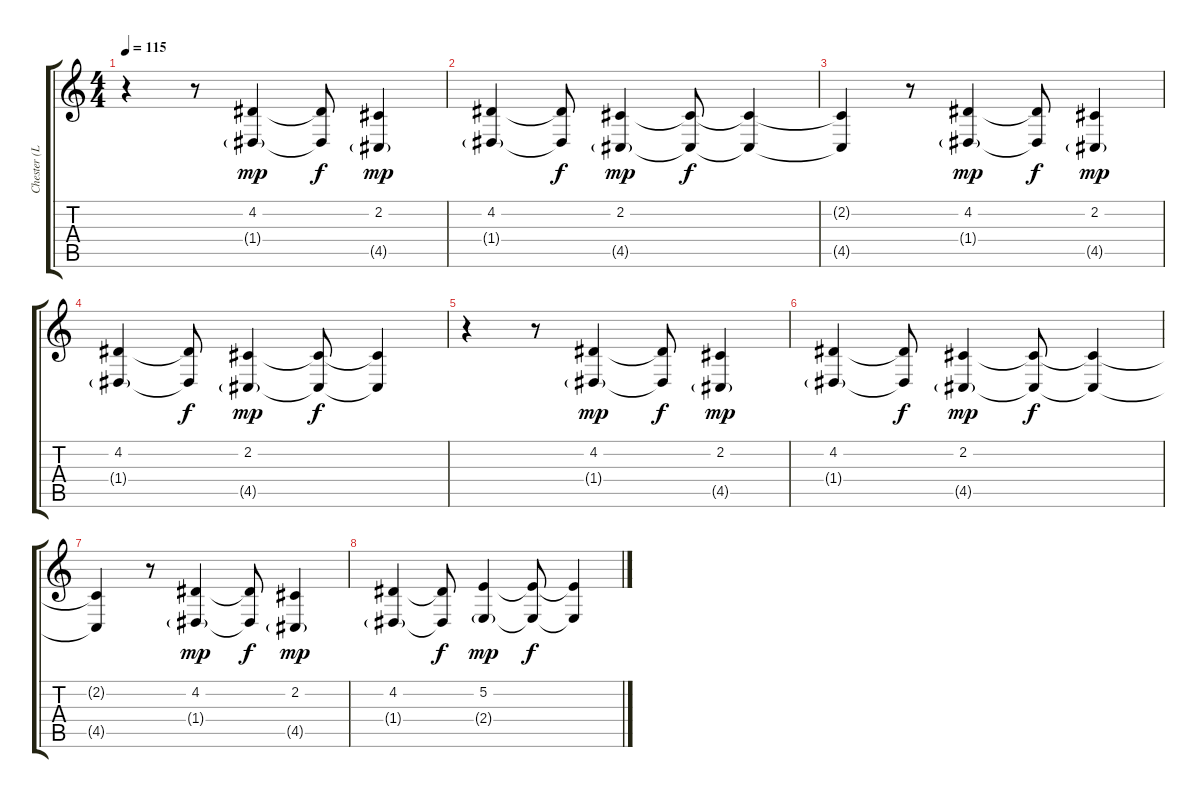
\track ("Chester (Lyrics)" "Chester (L") {instrument oboe}
\staff {score tabs}
\tuning (E4 B3 G3 D3 A2 E2) {hide}
\ts (4 4)
\tempo 115
\clef g2
\ks c
r.4{dy f volume 16 instrument oboe} r.8 (4.2 1.4{g}).4{dy mp} (4.2{t} 1.4{t}).8{dy f} (2.2 4.5{g}).4{dy mp} |
(4.2 1.4{g}).4 (4.2{t} 1.4{t}).8{dy f} (2.2 4.5{g}).4{dy mp} (2.2{t} 4.5{t}).8{dy f} (2.2{t} 4.5{t}).4 |
(2.2{t} 4.5{t}).4{volume 16 instrument oboe} r.8 (4.2 1.4{g}).4{dy mp} (4.2{t} 1.4{t}).8{dy f} (2.2 4.5{g}).4{dy mp} |
(4.2 1.4{g}).4 (4.2{t} 1.4{t}).8{dy f} (2.2 4.5{g}).4{dy mp} (2.2{t} 4.5{t}).8{dy f} (2.2{t} 4.5{t}).4 |
r.4{volume 16 instrument oboe} r.8 (4.2 1.4{g}).4{dy mp} (4.2{t} 1.4{t}).8{dy f} (2.2 4.5{g}).4{dy mp} |
(4.2 1.4{g}).4 (4.2{t} 1.4{t}).8{dy f} (2.2 4.5{g}).4{dy mp} (2.2{t} 4.5{t}).8{dy f} (2.2{t} 4.5{t}).4 |
(2.2{t} 4.5{t}).4{volume 16 instrument oboe} r.8 (4.2 1.4{g}).4{dy mp} (4.2{t} 1.4{t}).8{dy f} (2.2 4.5{g}).4{dy mp} |
(4.2 1.4{g}).4 (4.2{t} 1.4{t}).8{dy f} (5.2 2.4{g}).4{dy mp} (5.2{t} 2.4{t}).8{dy f} (5.2{t} 2.4{t}).4
